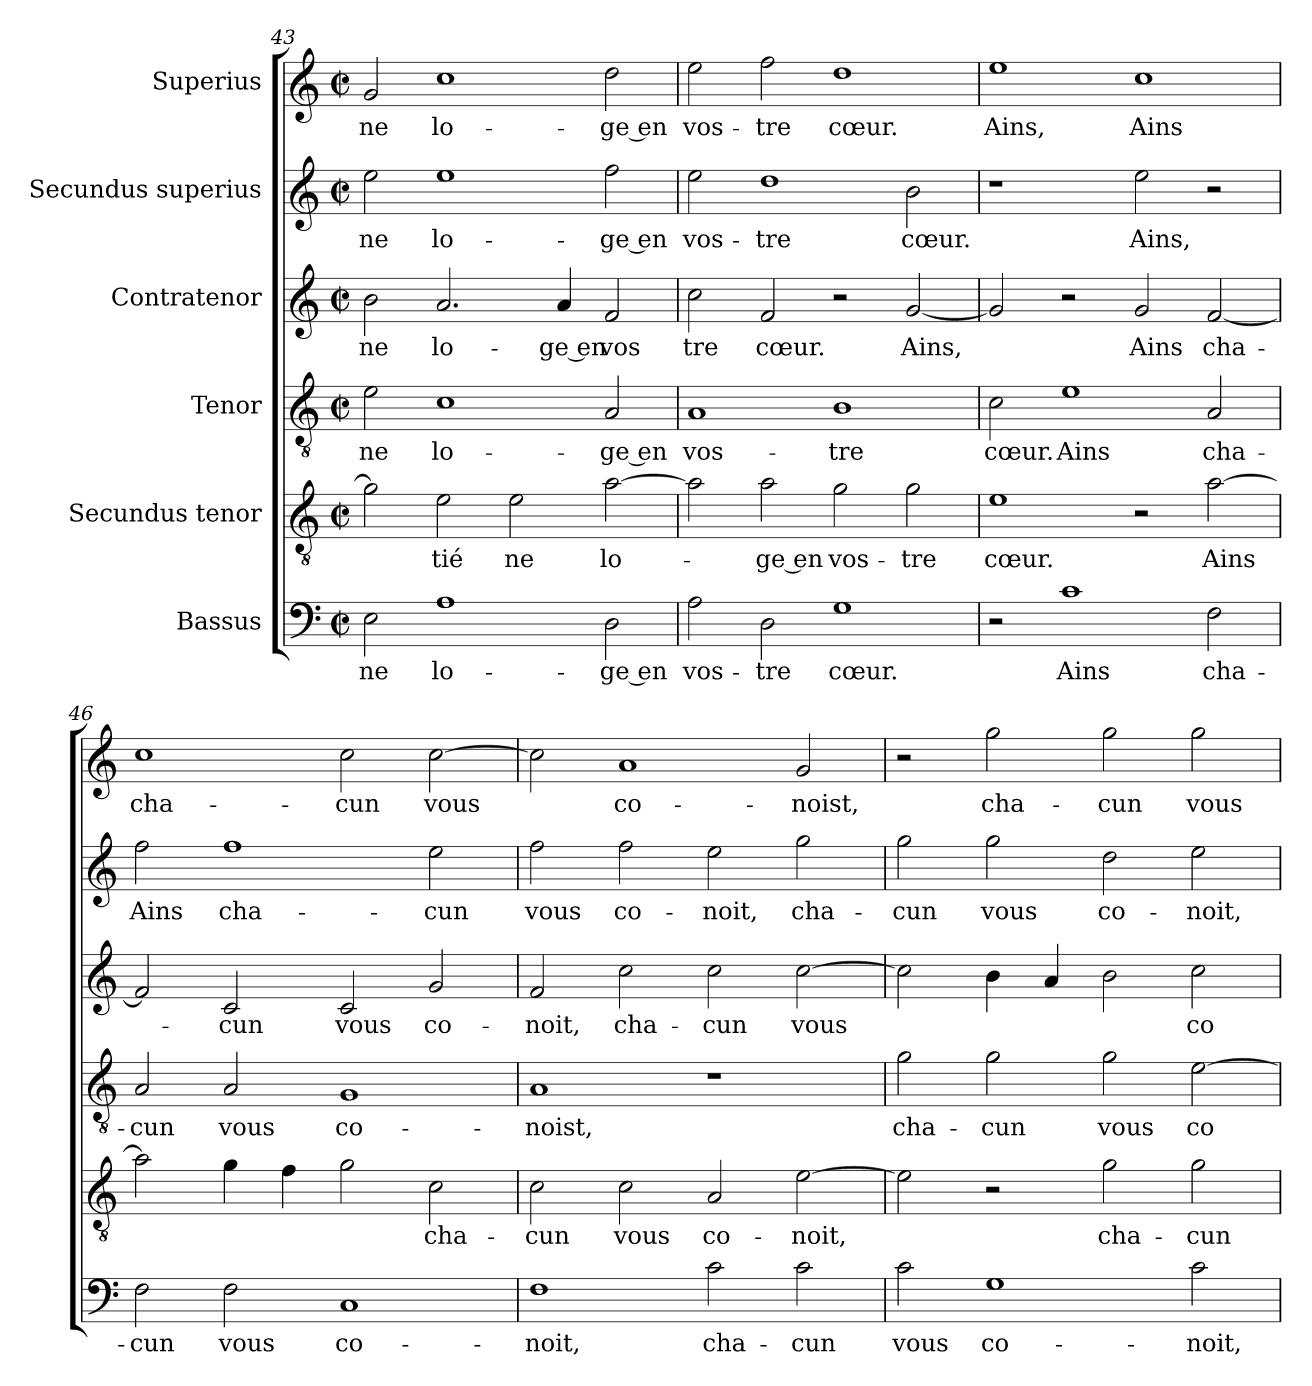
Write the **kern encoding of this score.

**kern	**text	**kern	**text	**kern	**text	**kern	**text	**kern	**text	**kern	**text
*part6	*part6	*part5	*part5	*part4	*part4	*part3	*part3	*part2	*part2	*part1	*part1
*staff6	*staff6	*staff5	*staff5	*staff4	*staff4	*staff3	*staff3	*staff2	*staff2	*staff1	*staff1
*I"Bassus	*	*I"Secundus tenor	*	*I"Tenor	*	*I"Contratenor	*	*I"Secundus superius	*	*I"Superius	*
!!LO:PB:g=z
*clefF4	*	*clefGv2	*	*clefGv2	*	*clefG2	*	*clefG2	*	*clefG2	*
*k[]	*	*k[]	*	*k[]	*	*k[]	*	*k[]	*	*k[]	*
*C:	*	*C:	*	*C:	*	*C:	*	*C:	*	*C:	*
*M2/2	*	*M2/2	*	*M2/2	*	*M2/2	*	*M2/2	*	*M2/2	*
*met(c|)	*	*met(c|)	*	*met(c|)	*	*met(c|)	*	*met(c|)	*	*met(c|)	*
=43	=43	=43	=43	=43	=43	=43	=43	=43	=43	=43	=43
2E\	ne	2g\]	.	2e\	ne	2b\	ne	2ee\	ne	2g/	ne
1A\	lo-	2e\	-tié	1c\	lo-	2.a/	lo-	1ee\	lo-	1cc\	lo-
.	.	2e\	ne	.	.	.	.	.	.	.	.
.	.	.	.	.	.	4a/	-ge en	.	.	.	.
2D\	-ge en	[2a\	lo-	2A/	-ge en	2f/	vos	2ff\	-ge en	2dd\	-ge en
=44	=44	=44	=44	=44	=44	=44	=44	=44	=44	=44	=44
2A\	vos-	2a\]	.	1A/	vos-	2cc\	tre	2ee\	vos-	2ee\	vos-
2D\	-tre	2a\	-ge en	.	.	2f/	cœur.	1dd\	-tre	2ff\	-tre
1G\	cœur.	2g\	vos-	1B\	-tre	2r	.	.	.	1dd\	cœur.
.	.	2g\	-tre	.	.	[2g/	Ains,	2b\	cœur.	.	.
=45	=45	=45	=45	=45	=45	=45	=45	=45	=45	=45	=45
2r	.	1e\	cœur.	2c\	cœur.	2g/]	.	1r	.	1ee\	Ains,
1c\	Ains	.	.	1e\	Ains	2r	.	.	.	.	.
.	.	2r	.	.	.	2g/	Ains	2ee\	Ains,	1cc\	Ains
2F\	cha-	[2a\	Ains	2A/	cha-	[2f/	cha-	2r	.	.	.
=46	=46	=46	=46	=46	=46	=46	=46	=46	=46	=46	=46
2F\	-cun	2a\]	.	2A/	-cun	2f/]	.	2ff\	Ains	1cc\	cha-
2F\	vous	4g\	.	2A/	vous	2c/	-cun	1ff\	cha-	.	.
.	.	4f\	.	.	.	.	.	.	.	.	.
1C/	co-	2g\	.	1G/	co-	2c/	vous	.	.	2cc\	-cun
.	.	2c\	cha-	.	.	2g/	co-	2ee\	-cun	[2cc\	vous
=47	=47	=47	=47	=47	=47	=47	=47	=47	=47	=47	=47
1F\	-noit,	2c\	-cun	1A/	-noist,	2f/	-noit,	2ff\	vous	2cc\]	.
.	.	2c\	vous	.	.	2cc\	cha-	2ff\	co-	1a/	co-
2c\	cha-	2A/	co-	1r	.	2cc\	-cun	2ee\	-noit,	.	.
2c\	-cun	[2e\	-noit,	.	.	[2cc\	vous	2gg\	cha-	2g/	-noist,
!!LO:LB:g=z
=48	=48	=48	=48	=48	=48	=48	=48	=48	=48	=48	=48
2c\	vous	2e\]	.	2g\	cha-	2cc\]	.	2gg\	-cun	2r	.
1G\	co-	2r	.	2g\	-cun	4b\	.	2gg\	vous	2gg\	cha-
.	.	.	.	.	.	4a/	.	.	.	.	.
.	.	2g\	cha-	2g\	vous	2b\	.	2dd\	co-	2gg\	-cun
2c\	-noit,	2g\	-cun	[2e\	co-	2cc\	co-	2ee\	-noit,	2gg\	vous
=	=	=	=	=	=	=	=	=	=	=	=
*-	*-	*-	*-	*-	*-	*-	*-	*-	*-	*-	*-
